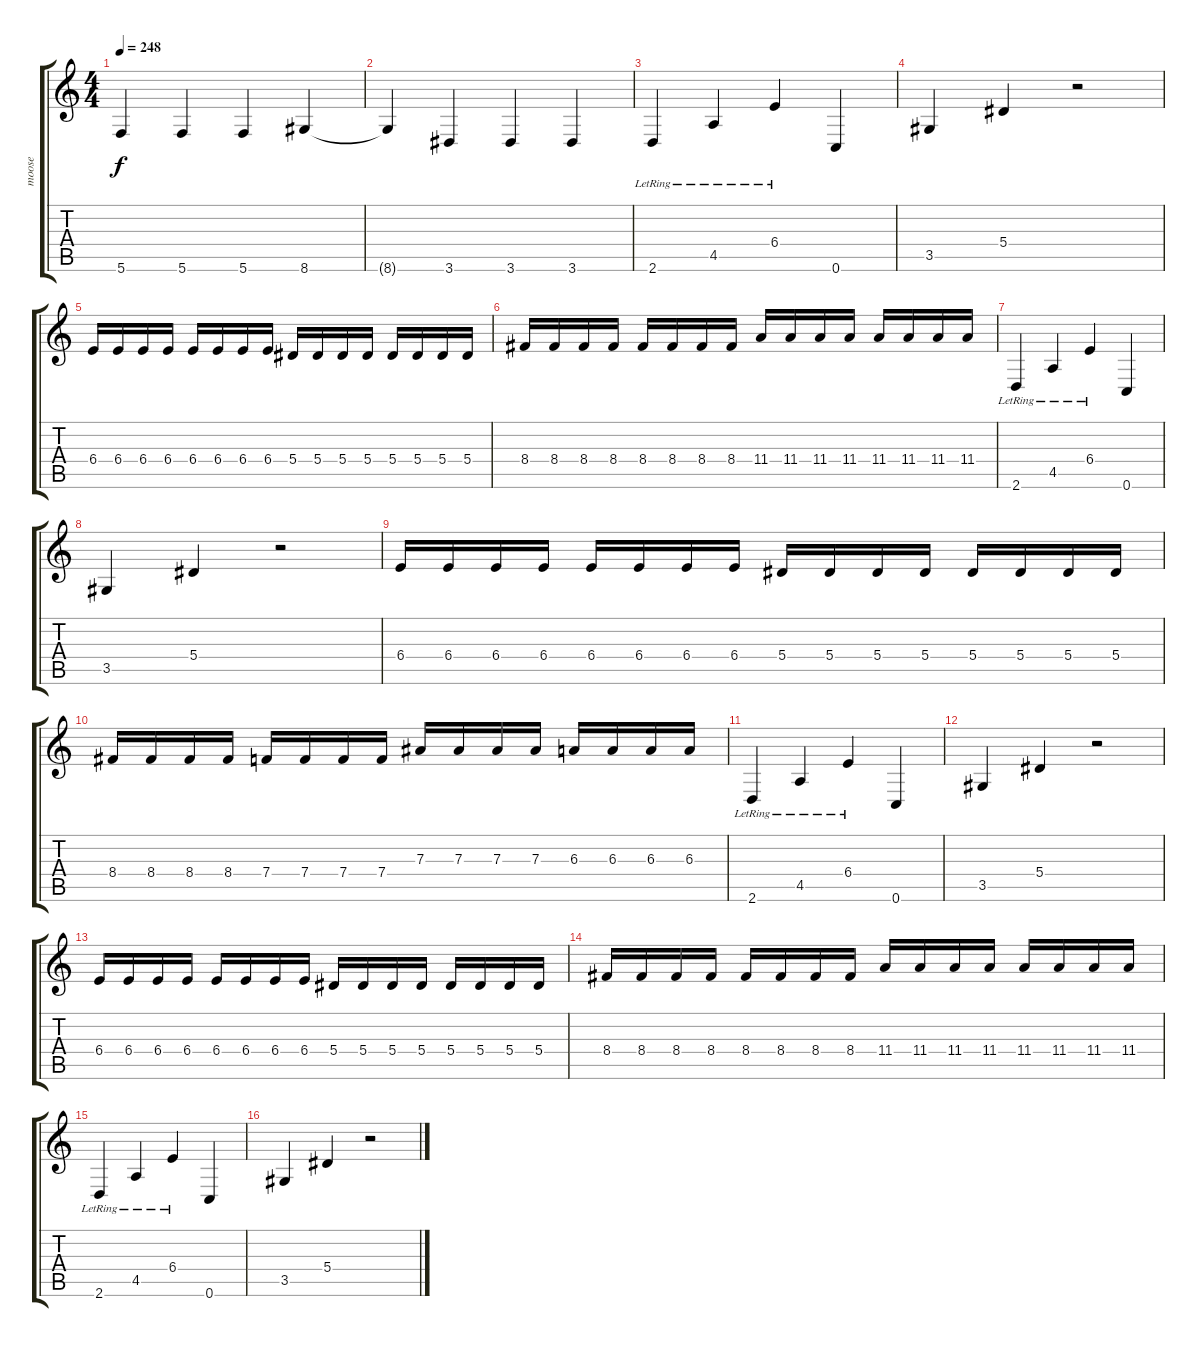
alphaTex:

\track ("moose" "moose") {instrument slapbass2}
\staff {score tabs}
\tuning (C4 G3 Eb3 Bb2 F2 C2) {hide}
\ts (4 4)
\tempo 248
\clef g2
\ks c
5.6{t}.4{dy f} 5.6.4 5.6.4 8.6.4 |
8.6{t}.4 3.6.4 3.6.4 3.6.4 |
2.6{lr}.4 4.5{lr}.4 6.4{lr}.4 0.6.4 |
3.5.4 5.4.4 r.2 |
6.4.16 6.4.16 6.4.16 6.4.16 6.4.16 6.4.16 6.4.16 6.4.16 5.4.16 5.4.16 5.4.16 5.4.16 5.4.16 5.4.16 5.4.16 5.4.16 |
8.4.16 8.4.16 8.4.16 8.4.16 8.4.16 8.4.16 8.4.16 8.4.16 11.4.16 11.4.16 11.4.16 11.4.16 11.4.16 11.4.16 11.4.16 11.4.16 |
2.6{lr}.4 4.5{lr}.4 6.4{lr}.4 0.6.4 |
3.5.4 5.4.4 r.2 |
6.4.16 6.4.16 6.4.16 6.4.16 6.4.16 6.4.16 6.4.16 6.4.16 5.4.16 5.4.16 5.4.16 5.4.16 5.4.16 5.4.16 5.4.16 5.4.16 |
8.4.16 8.4.16 8.4.16 8.4.16 7.4.16 7.4.16 7.4.16 7.4.16 7.3.16 7.3.16 7.3.16 7.3.16 6.3.16 6.3.16 6.3.16 6.3.16 |
2.6{lr}.4 4.5{lr}.4 6.4{lr}.4 0.6.4 |
3.5.4 5.4.4 r.2 |
6.4.16 6.4.16 6.4.16 6.4.16 6.4.16 6.4.16 6.4.16 6.4.16 5.4.16 5.4.16 5.4.16 5.4.16 5.4.16 5.4.16 5.4.16 5.4.16 |
8.4.16 8.4.16 8.4.16 8.4.16 8.4.16 8.4.16 8.4.16 8.4.16 11.4.16 11.4.16 11.4.16 11.4.16 11.4.16 11.4.16 11.4.16 11.4.16 |
2.6{lr}.4 4.5{lr}.4 6.4{lr}.4 0.6.4 |
3.5.4 5.4.4 r.2
